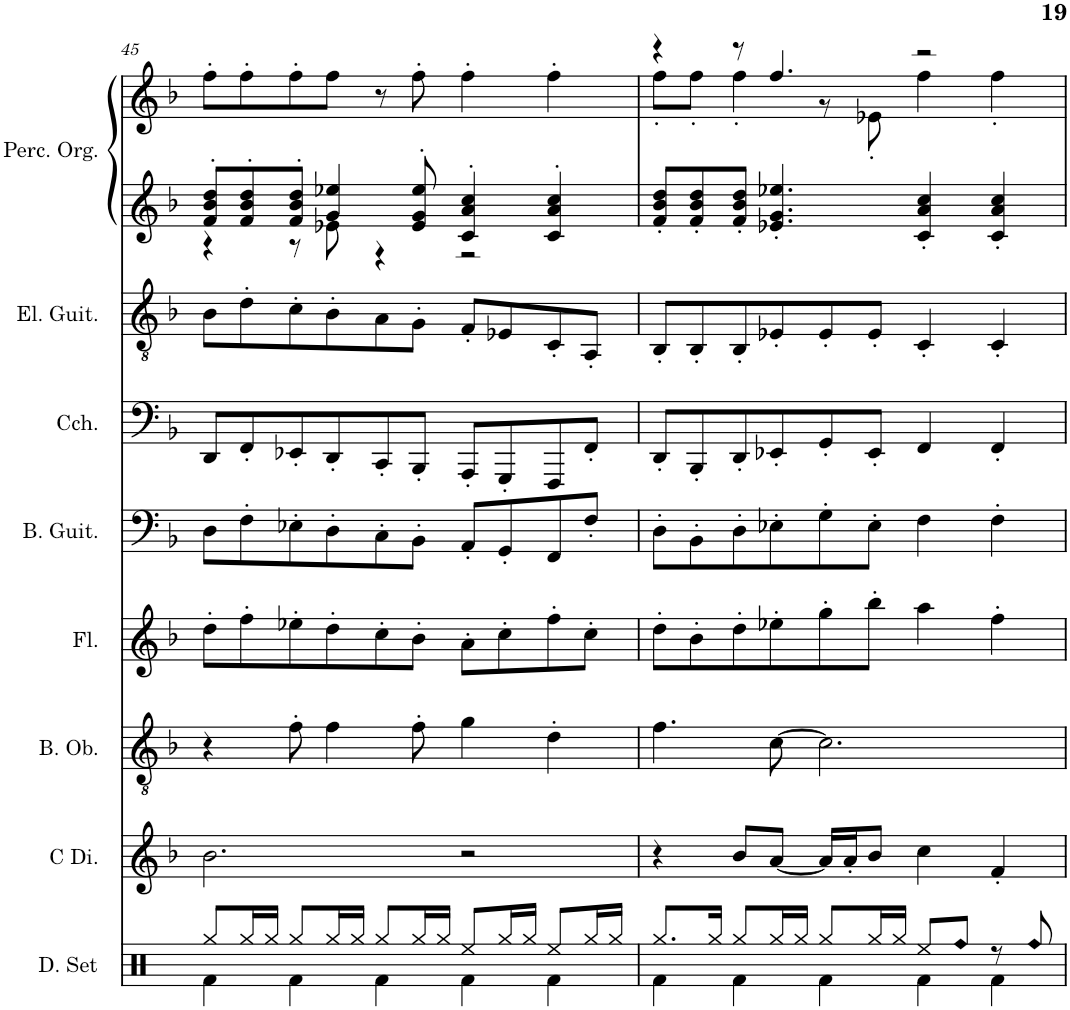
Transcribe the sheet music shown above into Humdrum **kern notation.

**kern	**kern	**kern	**kern	**kern	**kern	**kern	**kern	**kern
*part8	*part7	*part6	*part5	*part4	*part3	*part2	*part1	*part1
*staff9	*staff8	*staff7	*staff6	*staff5	*staff4	*staff3	*staff2	*staff1
*I"Drumset, Drums	*I"C Dizi, Back	*I"Bass Oboe, Vocal	*I"Flute, Fluite	*I"Bass Guitar, Bass2	*I"Clavichord, Bass1	*I"Electric Guitar, Dist. Guitar	*I"Percussive Organ, Organ	*
*I'D. Set	*I'C Di.	*I'B. Ob.	*I'Fl.	*I'B. Guit.	*I'Cch.	*I'El. Guit.	*I'Perc. Org.	*
!!LO:PB:g=z
*clefX	*clefG2	*clefGv2	*clefG2	*clefF4	*clefF4	*clefGv2	*clefG2	*clefG2
*	*Trd-7c-12	*	*	*Trd7c12	*	*	*	*
*k[]	*k[b-]	*k[b-]	*k[b-]	*k[b-]	*k[b-]	*k[b-]	*k[b-]	*k[b-]
*M5/4	*M5/4	*M5/4	*M5/4	*M5/4	*M5/4	*M5/4	*M5/4	*M5/4
=45	=45	=45	=45	=45	=45	=45	=45	=45
*^	*	*	*	*	*	*	*^	*
8Rgg/L	4Rf\	2.b-\	4r	8dd'\L	8D\L	8DD/L	8B-\L	8f/' 8b-/' 8dd/'L	4r	8ff'\L
16Rgg/L	.	.	.	8ff'\	8F'\	8FF'/	8d'\	8f/' 8b-/' 8dd/'	.	8ff'\
16Rgg/JJ	.	.	.	.	.	.	.	.	.	.
8Rgg/L	4Rf\	.	8f'\	8ee-X'\	8E-X'\	8EE-X'/	8c'\	8f/' 8b-/' 8dd/'J	8r	8ff'\
16Rgg/L	.	.	4f\	8dd'\	8D'\	8DD'/	8B-'\	4g/ 4ee-X/	8e-X\	8ff\J
16Rgg/JJ	.	.	.	.	.	.	.	.	.	.
8Rgg/L	4Rf\	.	.	8cc'\	8C'\	8CC'/	8A\	.	4r	8r
16Rgg/L	.	.	8f'\	8b-'\J	8BB-'\J	8BBB-'/J	8G'\J	8e-/' 8g/' 8ee-/'	.	8ff'\
16Rgg/JJ	.	.	.	.	.	.	.	.	.	.
8Ree/L	4Rf\	2r	4g\	8a'\L	8AA'/L	8AAA'/L	8F'/L	4c/' 4a/' 4cc/'	2r	4ff'\
16Rgg/L	.	.	.	8cc'\	8GG'/	8GGG'/	8E-X/	.	.	.
16Rgg/JJ	.	.	.	.	.	.	.	.	.	.
8Ree/L	4Rf\	.	4d'\	8ff'\	8FF/	8FFF/	8C'/	4c/' 4a/' 4cc/'	.	4ff'\
16Rgg/L	.	.	.	8cc'\J	8F'/J	8FF'/J	8AA'/J	.	.	.
16Rgg/JJ	.	.	.	.	.	.	.	.	.	.
*	*	*	*	*	*	*	*	*v	*v	*
=46	=46	=46	=46	=46	=46	=46	=46	=46	=46
*	*	*	*	*	*	*	*	*	*^
8.Rgg/L	4Rf\	4r	4.f\	8dd'\L	8D'\L	8DD'/L	8BB-'/L	8f/' 8b-/' 8dd/'L	4r	8ff'\L
.	.	.	.	8b-'\	8BB-'\	8BBB-'/	8BB-'/	8f/' 8b-/' 8dd/'	.	8ff'\J
16Rgg/Jk	.	.	.	.	.	.	.	.	.	.
8Rgg/L	4Rf\	8b-/L	.	8dd'\	8D'\	8DD'/	8BB-'/	8f/' 8b-/' 8dd/'J	8r	4ff'\
16Rgg/L	.	[8a/J	[8c\	8ee-X'\	8E-X'\	8EE-X'/	8E-X'/	4.e-X/' 4.g/' 4.ee-X/'	4.ff/	.
16Rgg/JJ	.	.	.	.	.	.	.	.	.	.
8Rgg/L	4Rf\	16a/LL]	2.c\]	8gg'\	8G'\	8GG'/	8E-'/	.	.	8r
.	.	16a'/J	.	.	.	.	.	.	.	.
16Rgg/L	.	8b-/J	.	8bb-'\J	8E-'\J	8EE-'/J	8E-'/J	.	.	8e-X'\
16Rgg/JJ	.	.	.	.	.	.	.	.	.	.
8Ree/L	4Rf\	4cc\	.	4aa\	4F\	4FF/	4C'/	4c/' 4a/' 4cc/'	2r	4ff\
!LO:N:head=diamond	!	!	!	!	!	!	!	!	!	!
8Rff/J	.	.	.	.	.	.	.	.	.	.
8r	4Rf\	4f'/	.	4ff'\	4F'\	4FF'/	4C'/	4c/' 4a/' 4cc/'	.	4ff'\
!LO:N:head=diamond	!	!	!	!	!	!	!	!	!	!
8Rff/	.	.	.	.	.	.	.	.	.	.
*v	*v	*	*	*	*	*	*	*	*v	*v
=	=	=	=	=	=	=	=	=
*-	*-	*-	*-	*-	*-	*-	*-	*-
